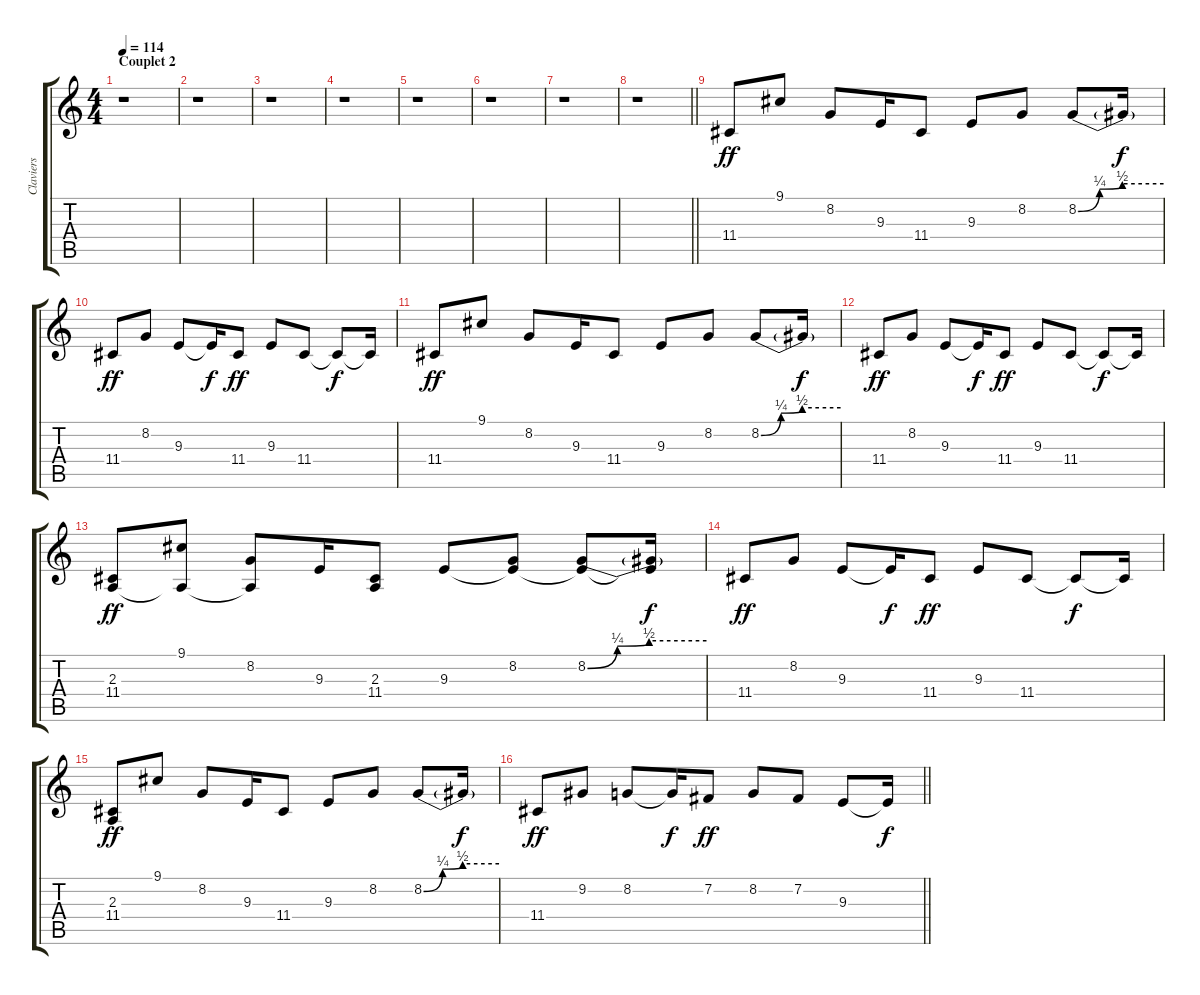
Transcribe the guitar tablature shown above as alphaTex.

\track ("Claviers" "Claviers") {instrument mutedtrumpet}
\staff {score tabs}
\tuning (E4 B3 G3 D3 A2 E2) {hide}
\ts (4 4)
\section ("" "Couplet 2")
\tempo 114
\clef g2
\ks c
r.1{dy f} |
r.1 |
r.1 |
r.1 |
r.1 |
r.1 |
r.1 |
\barLineRight lightlight
r.1 |
11.4.8{dy ff} 9.1.8 8.2.8 9.3.16 11.4.8 9.3.8 8.2.8 8.2{be (custom 0 0 15 1 31 2 60 2)}.8 8.2{t}.16{dy f} |
11.4.8{dy ff} 8.2.8 9.3.8 9.3{t}.16{dy f} 11.4.8{dy ff} 9.3.8 11.4.8 11.4{t}.8{dy f} 11.4{t}.16 |
11.4.8{dy ff} 9.1.8 8.2.8 9.3.16 11.4.8 9.3.8 8.2.8 8.2{be (custom 0 0 15 1 31 2 60 2)}.8 8.2{t}.16{dy f} |
11.4.8{dy ff} 8.2.8 9.3.8 9.3{t}.16{dy f} 11.4.8{dy ff} 9.3.8 11.4.8 11.4{t}.8{dy f} 11.4{t}.16 |
(2.3 11.4).8{dy ff} (9.1 2.3{t}).8 (8.2 2.3{t}).8 9.3.16 (2.3 11.4).8 9.3.8 (8.2 9.3{t}).8 (8.2{be (custom 0 0 15 1 31 2 60 2)} 9.3{t}).8 (8.2{t} 9.3{t}).16{dy f} |
11.4.8{dy ff} 8.2.8 9.3.8 9.3{t}.16{dy f} 11.4.8{dy ff} 9.3.8 11.4.8 11.4{t}.8{dy f} 11.4{t}.16 |
(2.3 11.4).8{dy ff} 9.1.8 8.2.8 9.3.16 11.4.8 9.3.8 8.2.8 8.2{be (custom 0 0 15 1 31 2 60 2)}.8 8.2{t}.16{dy f} |
\barLineRight lightlight
11.4.8{dy ff} 9.2.8 8.2.8 8.2{t}.16{dy f} 7.2.8{dy ff} 8.2.8 7.2.8 9.3.8 9.3{t}.16{dy f}
